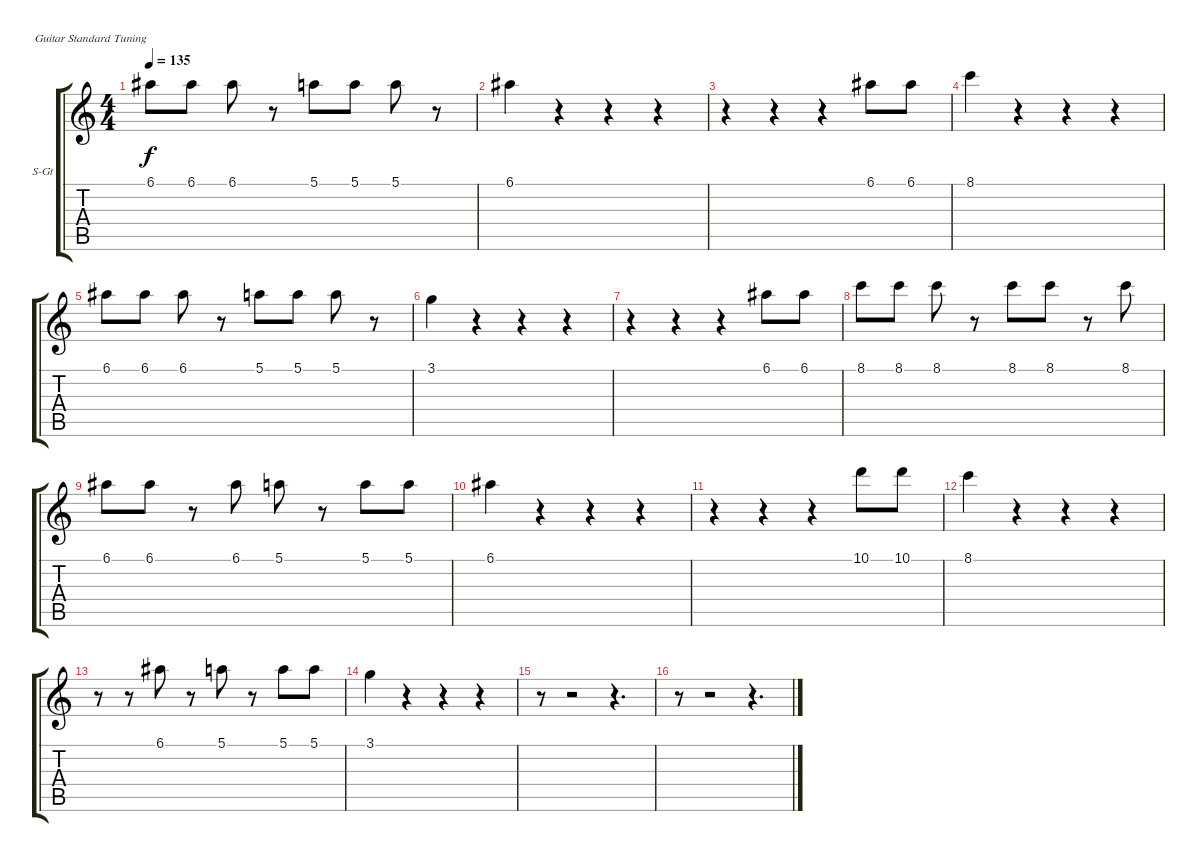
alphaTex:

\bracketExtendMode groupsimilarinstruments
\firstSystemTrackNameOrientation horizontal
\otherSystemsTrackNameOrientation horizontal
\track ("Вокал" "S-Gt") {instrument sitar}
\staff {score tabs}
\tuning (E4 B3 G3 D3 A2 E2)
\displaytranspose 12
\ts (4 4)
\tempo 135
\clef g2
\ks c
6.1.8{dy f} 6.1.8 6.1.8 r.8 5.1.8 5.1.8 5.1.8 r.8 |
6.1.4 r.4 r.4 r.4 |
r.4 r.4 r.4 6.1.8 6.1.8 |
8.1.4 r.4 r.4 r.4 |
6.1.8 6.1.8 6.1.8 r.8 5.1.8 5.1.8 5.1.8 r.8 |
3.1.4 r.4 r.4 r.4 |
r.4 r.4 r.4 6.1.8 6.1.8 |
8.1.8 8.1.8 8.1.8 r.8 8.1.8 8.1.8 r.8 8.1.8 |
6.1.8 6.1.8 r.8 6.1.8 5.1.8 r.8 5.1.8 5.1.8 |
6.1.4 r.4 r.4 r.4 |
r.4 r.4 r.4 10.1.8 10.1.8 |
8.1.4 r.4 r.4 r.4 |
r.8 r.8 6.1.8 r.8 5.1.8 r.8 5.1.8 5.1.8 |
3.1.4 r.4 r.4 r.4 |
r.8 r.2 r.4{d} |
r.8 r.2 r.4{d}
